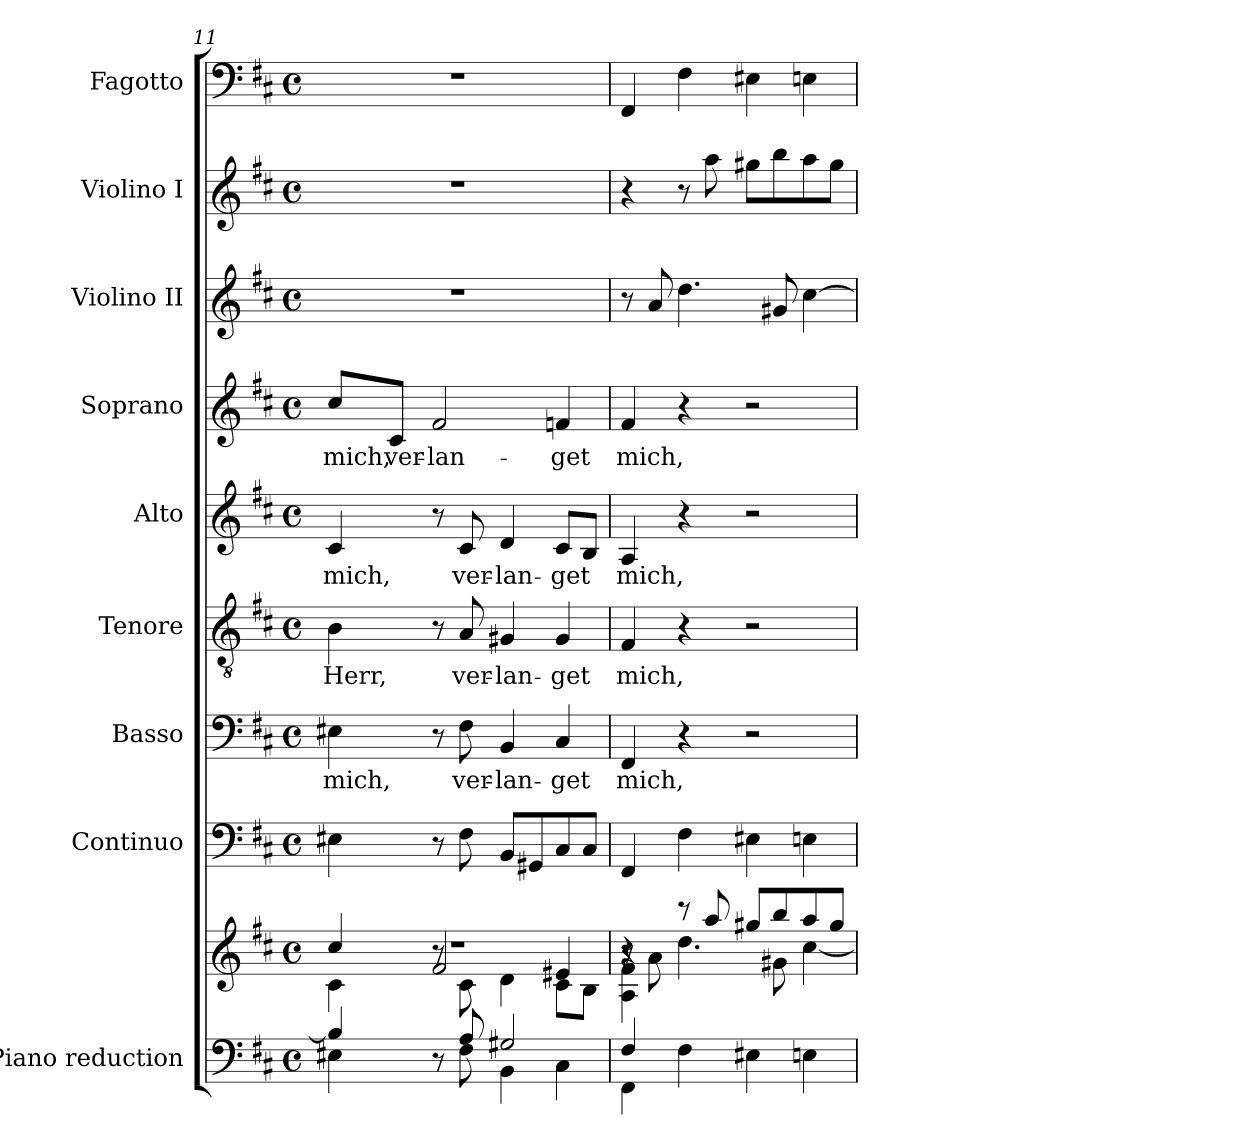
**kern	**kern	**kern	**kern	**text	**kern	**text	**kern	**text	**kern	**text	**kern	**kern	**kern
*part9	*part9	*part8	*part7	*part7	*part6	*part6	*part5	*part5	*part4	*part4	*part3	*part2	*part1
*staff10	*staff9	*staff8	*staff7	*staff7	*staff6	*staff6	*staff5	*staff5	*staff4	*staff4	*staff3	*staff2	*staff1
*I"Piano reduction	*	*I"Continuo	*I"Basso	*	*I"Tenore	*	*I"Alto	*	*I"Soprano	*	*I"Violino II	*I"Violino I	*I"Fagotto
*I'Pno	*	*	*	*	*	*	*	*	*	*	*I'Vln	*I'Vln	*
!!LO:PB:g=z
*clefF4	*clefG2	*clefF4	*clefF4	*	*clefGv2	*	*clefG2	*	*clefG2	*	*clefG2	*clefG2	*clefF4
*k[f#c#]	*k[f#c#]	*k[f#c#]	*k[f#c#]	*	*k[f#c#]	*	*k[f#c#]	*	*k[f#c#]	*	*k[f#c#]	*k[f#c#]	*k[f#c#]
*M4/4	*M4/4	*M4/4	*M4/4	*	*M4/4	*	*M4/4	*	*M4/4	*	*M4/4	*M4/4	*M4/4
*met(c)	*met(c)	*met(c)	*met(c)	*	*met(c)	*	*met(c)	*	*met(c)	*	*met(c)	*met(c)	*met(c)
=11	=11	=11	=11	=11	=11	=11	=11	=11	=11	=11	=11	=11	=11
*^	*^	*	*	*	*	*	*	*	*	*	*	*	*
*	*	*	*^	*	*	*	*	*	*	*	*	*	*	*	*
!	!	!	!	!	!	!	!LO:LY:b	!	!LO:LY:b	!	!LO:LY:b	!	!LO:LY:b	!	!	!
4B!/]	4E#X\	1r	4c#!\	4cc#!/	4E#X\	4E#X\	mich,	4B\	Herr,	4c#/	mich,	8cc#/L	mich,	1r	1r	1r
!	!	!	!	!	!	!	!	!	!	!	!	!	!LO:LY:b	!	!	!
.	.	.	.	.	.	.	.	.	.	.	.	8c#/J	ver-	.	.	.
!	!	!	!	!	!	!	!	!	!	!	!	!	!LO:LY:b	!	!	!
8r	8ryy	.	8r	2f#!/	8r	8r	.	8r	.	8r	.	2f#/	-lan-	.	.	.
!	!	!	!	!	!	!	!LO:LY:b	!	!LO:LY:b	!	!LO:LY:b	!	!	!	!	!
8A!/	8F#\	.	8c#!\	.	8F#\	8F#\	ver-	8A/	ver-	8c#/	ver-	.	.	.	.	.
!	!	!	!	!	!	!	!LO:LY:b	!	!LO:LY:b	!	!LO:LY:b	!	!	!	!	!
2G#X!/	4BB\	.	4d!\	.	8BB/L	4BB/	-lan-	4G#X/	-lan-	4d/	-lan-	.	.	.	.	.
.	.	.	.	.	8GG#X/	.	.	.	.	.	.	.	.	.	.	.
!	!	!	!	!	!	!	!LO:LY:b	!	!LO:LY:b	!	!LO:LY:b	!	!LO:LY:b	!	!	!
.	4C#\	.	8c#!\L	4e#X!/	8C#/	4C#/	-get	4G#/	-get	8c#/L	-get	4fn/	-get	.	.	.
.	.	.	8B!\J	.	8C#/J	.	.	.	.	8B/J	.	.	.	.	.	.
=12	=12	=12	=12	=12	=12	=12	=12	=12	=12	=12	=12	=12	=12	=12	=12	=12
!	!	!	!	!	!	!	!LO:LY:b	!	!LO:LY:b	!	!LO:LY:b	!	!LO:LY:b	!	!	!
4F#!/	4FF#\	4r	8r	4A!\ 4f#!\	4FF#/	4FF#/	mich,	4F#/	mich,	4A/	mich,	4f#/	mich,	8r	4r	4FF#/
.	.	.	8a\	.	.	.	.	.	.	.	.	.	.	8a/	.	.
4ryy	4F#\	8r	4.dd\	4ryy	4F#\	4r	.	4r	.	4r	.	4r	.	4.dd\	8r	4F#\
.	.	8aa/	.	.	.	.	.	.	.	.	.	.	.	.	8aa\	.
2ryy	4E#X\	8gg#X/L	.	2ryy	4E#X\	2r	.	2r	.	2r	.	2r	.	.	8gg#X\L	4E#X\
.	.	8bb/	8g#X\	.	.	.	.	.	.	.	.	.	.	8g#X/	8bb\	.
.	4En\	8aa/	[4cc#\	.	4En\	.	.	.	.	.	.	.	.	[4cc#\	8aa\	4En\
.	.	8gg#/J	.	.	.	.	.	.	.	.	.	.	.	.	8gg#\J	.
*v	*v	*	*	*	*	*	*	*	*	*	*	*	*	*	*	*
*	*v	*v	*v	*	*	*	*	*	*	*	*	*	*	*	*
=	=	=	=	=	=	=	=	=	=	=	=	=	=
*-	*-	*-	*-	*-	*-	*-	*-	*-	*-	*-	*-	*-	*-
